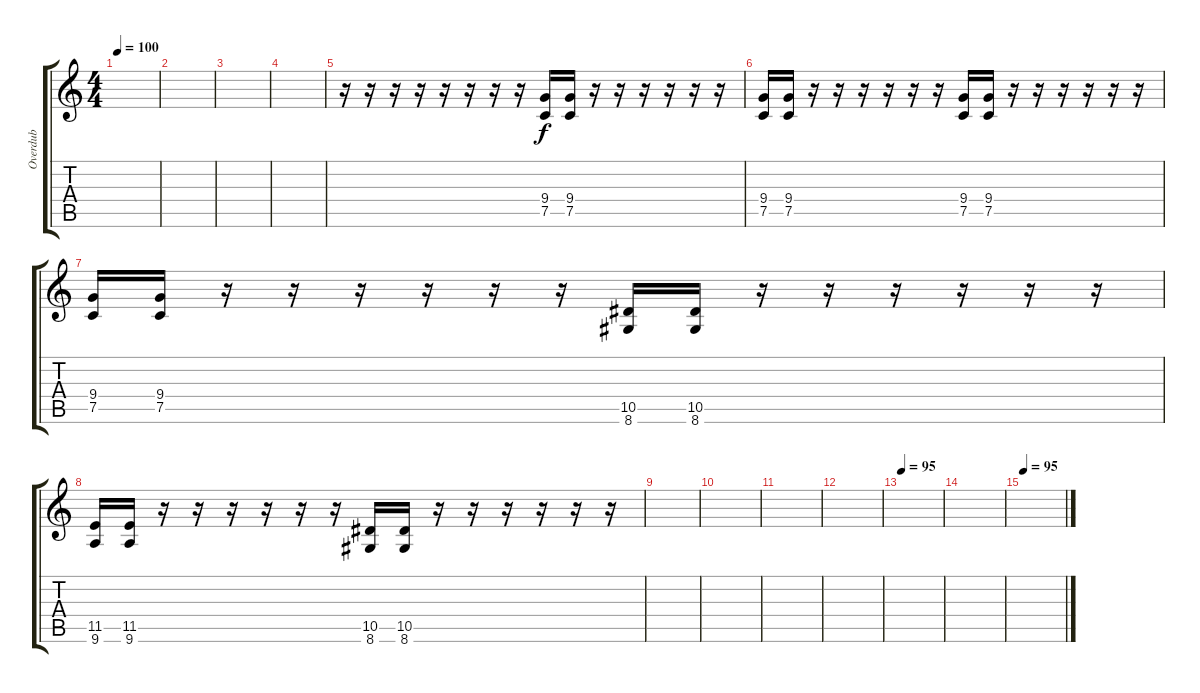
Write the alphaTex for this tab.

\track ("Overdub" "Overdub") {instrument distortionguitar}
\staff {score tabs}
\tuning (C4 G3 Eb3 Bb2 F2 C2) {hide}
\ts (4 4)
\tempo 100
\clef g2
\ks c
|
|
|
|
r.16 r.16 r.16 r.16 r.16 r.16 r.16 r.16 (9.4 7.5).16 (9.4 7.5).16 r.16 r.16 r.16 r.16 r.16 r.16 |
(9.4 7.5).16 (9.4 7.5).16 r.16 r.16 r.16 r.16 r.16 r.16 (9.4 7.5).16 (9.4 7.5).16 r.16 r.16 r.16 r.16 r.16 r.16 |
(9.4 7.5).16 (9.4 7.5).16 r.16 r.16 r.16 r.16 r.16 r.16 (10.5 8.6).16 (10.5 8.6).16 r.16 r.16 r.16 r.16 r.16 r.16 |
(11.5 9.6).16 (11.5 9.6).16 r.16 r.16 r.16 r.16 r.16 r.16 (10.5 8.6).16 (10.5 8.6).16 r.16 r.16 r.16 r.16 r.16 r.16 |
|
|
|
|
\tempo 95
|
|
\tempo 95
